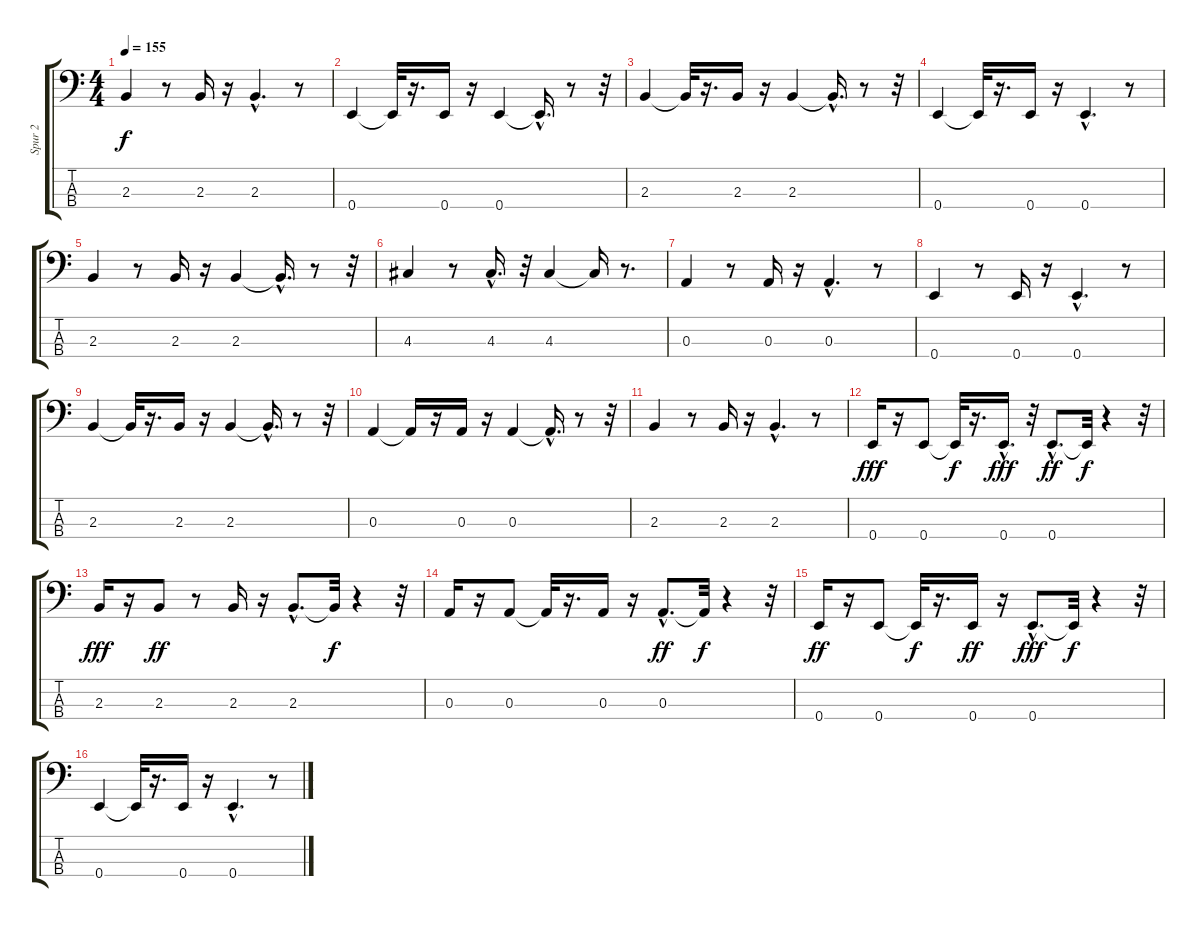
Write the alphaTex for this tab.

\track ("Spur 2" "Spur 2") {instrument electricbassfinger}
\staff {score tabs}
\tuning (G2 D2 A1 E1) {hide}
\ts (4 4)
\tempo 155
\clef f4
\ks c
2.3.4{dy f} r.8 2.3.16 r.16 2.3{hac}.4{d} r.8 |
0.4.4 0.4{t}.32 r.16{d} 0.4.16 r.16 0.4.4 0.4{hac t}.16{d} r.8 r.32 |
2.3.4 2.3{t}.32 r.16{d} 2.3.16 r.16 2.3.4 2.3{hac t}.16{d} r.8 r.32 |
0.4.4 0.4{t}.32 r.16{d} 0.4.16 r.16 0.4{hac}.4{d} r.8 |
2.3.4 r.8 2.3.16 r.16 2.3.4 2.3{hac t}.16{d} r.8 r.32 |
4.3.4 r.8 4.3{hac}.16{d} r.32 4.3.4 4.3{t}.16 r.8{d} |
0.3.4 r.8 0.3.16 r.16 0.3{hac}.4{d} r.8 |
0.4.4 r.8 0.4.16 r.16 0.4{hac}.4{d} r.8 |
2.3.4 2.3{t}.32 r.16{d} 2.3.16 r.16 2.3.4 2.3{hac t}.16{d} r.8 r.32 |
0.3.4 0.3{t}.16 r.16 0.3.16 r.16 0.3.4 0.3{hac t}.16{d} r.8 r.32 |
2.3.4 r.8 2.3.16 r.16 2.3{hac}.4{d} r.8 |
0.4.16{dy fff} r.16 0.4.8 0.4{t}.32{dy f} r.16{d} 0.4{hac}.16{d dy fff} r.32 0.4{hac}.8{d dy ff} 0.4{t}.32{dy f} r.4 r.32 |
2.3.16{dy fff} r.16 2.3.8{dy ff} r.8 2.3.16 r.16 2.3{hac}.8{d} 2.3{t}.32{dy f} r.4 r.32 |
0.3.16 r.16 0.3.8 0.3{t}.32 r.16{d} 0.3.16 r.16 0.3{hac}.8{d dy ff} 0.3{t}.32{dy f} r.4 r.32 |
0.4.16{dy ff} r.16 0.4.8 0.4{t}.32{dy f} r.16{d} 0.4.16{dy ff} r.16 0.4{hac}.8{d dy fff} 0.4{t}.32{dy f} r.4 r.32 |
0.4.4 0.4{t}.32 r.16{d} 0.4.16 r.16 0.4{hac}.4{d} r.8
